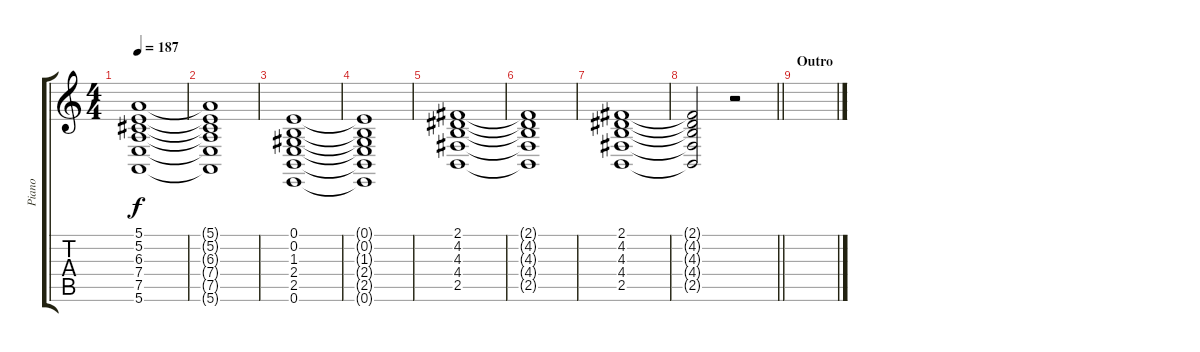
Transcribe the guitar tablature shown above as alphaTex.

\track ("Piano" "Piano") {instrument electricpiano2}
\staff {score tabs}
\tuning (E4 B3 G3 D3 A2 E2) {hide}
\ts (4 4)
\tempo 187
\clef g2
\ks c
(5.1 5.2 6.3 7.4 7.5 5.6).1{dy f} |
(5.1{t} 5.2{t} 6.3{t} 7.4{t} 7.5{t} 5.6{t}).1 |
(0.1 0.2 1.3 2.4 2.5 0.6).1 |
(0.1{t} 0.2{t} 1.3{t} 2.4{t} 2.5{t} 0.6{t}).1 |
(2.1 4.2 4.3 4.4 2.5).1 |
(2.1{t} 4.2{t} 4.3{t} 4.4{t} 2.5{t}).1 |
(2.1 4.2 4.3 4.4 2.5).1 |
\barLineRight lightlight
(2.1{t} 4.2{t} 4.3{t} 4.4{t} 2.5{t}).2 r.2 |
\section ("" "Outro")
